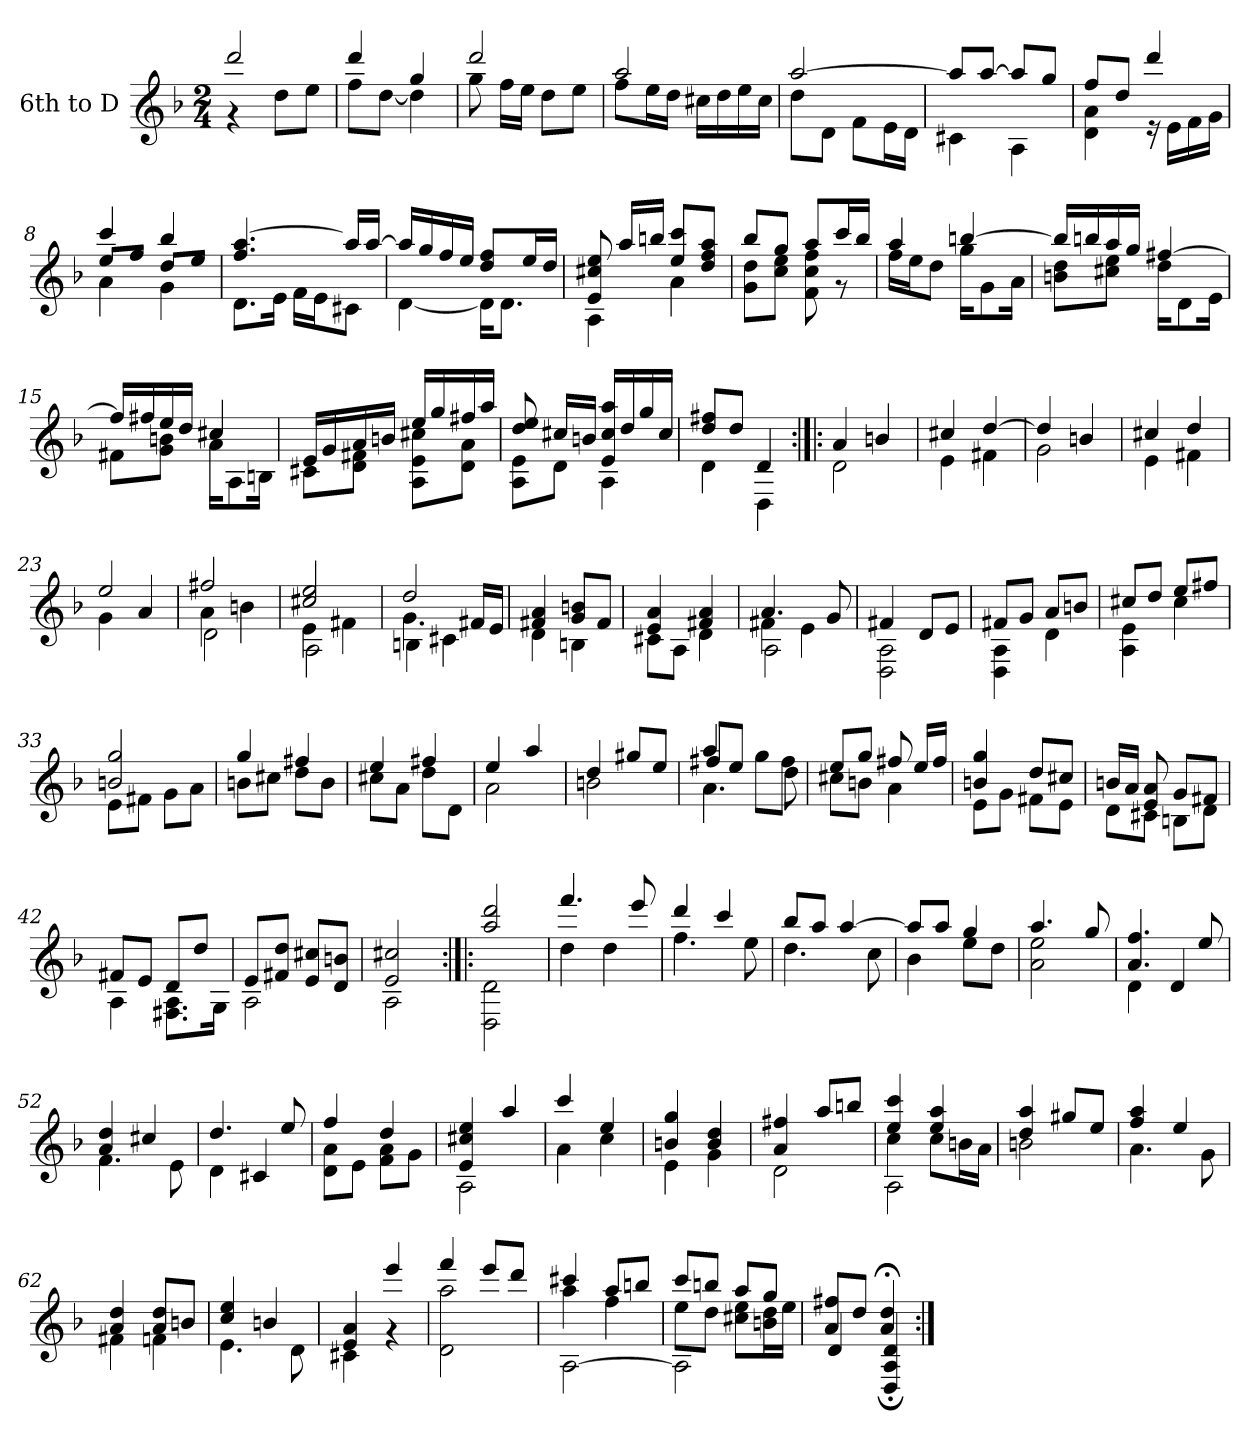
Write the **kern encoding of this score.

**kern
*part1
*staff1
*I"6th to D
!!LO:PB:g=z
*clefG2
*ITrd7c12
*k[b-]
*d:
*M2/4
*MM54
=1
*^
2ddi/	4r
.	8di\L
.	8ei\J
=2	=2
4ddi/	8fi\L
.	[8di\J
4gi/	4di\]
=3	=3
2ddi/	8gi\
.	16fi\LL
.	16ei\JJ
.	8di\L
.	8ei\J
=4	=4
2ai/	8fi\L
.	16ei\L
.	16di\JJ
.	16c#Xi\LL
.	16di\
.	16ei\
.	16c#i\JJ
=5	=5
[2ai/	8di\L
.	8Di\J
.	8Fi\L
.	16Ei\L
.	16Di\JJ
=6	=6
8ai/L]	4C#Xi\
[8ai/J	.
8ai/L]	4AAi\
8gi/J	.
=7	=7
8fi/L	4Di\ 4Ai
8di/J	.
4ddi/	16r
.	16Ei\LL
.	16Fi\
.	16Gi\JJ
!!LO:LB:g=z	!!
=8	=8
*	*^
4cci/	8ei/L	4Ai\
.	8fi/J	.
4b-i/	8di/L	4Gi\
.	8ei/J	.
*	*v	*v
=9	=9
4.fi/ [4.ai	8.Di\L
.	16Ei\Jk
.	16Fi\LL
.	16Ei\J
16ai/LL]	8C#Xi\J
[16ai/JJ	.
=10	=10
16ai/LL]	[4Di\
16gi/	.
16fi/	.
16ei/JJ	.
8di/ 8fiL	16Di\KL]
.	8.Di\J
16ei/L	.
16di/JJ	.
=11	=11
8Ei/ 8c#Xi 8ei	4AAi\
16ai/LL	.
16bni/JJ	.
8ei/ 8cciL	4Ai\
8di/ 8fi 8aiJ	.
=12	=12
8b-i/L	8Gi\ 8diL
8gi/J	8ci\ 8eiJ
8ai/L	8Fi\ 8ci 8fi
16cci/L	8r
16b-i/JJ	.
=13	=13
4ai/	16fi\LL
.	16ei\J
.	8di\J
[4bni/	16gi\KL
.	8Gi\
.	16Ai\Jk
!!LO:LB:g=z	!!
=14	=14
16bi/LL]	8Bni\ 8diL
16bni/	.
16ai/	8c#Xi\ 8eiJ
16gi/JJ	.
[4f#Xi/	16di\KL
.	8Di\
.	16Ei\Jk
=15	=15
16f#i/LL]	8F#Xi\L
16f#Xi/	.
16ei/	8Gi\ 8BniJ
16di/JJ	.
4c#Xi/	16Ai\KL
.	8AAi\
.	16BBni\Jk
=16	=16
16Ei/LL	8C#Xi\L
16Gi/	.
16Ai/	8Di\ 8F#XiJ
16Bni/JJ	.
16ei/LL	8AAi\ 8Ei 8c#XiL
16gi/	.
16f#Xi/	8Di\ 8AiJ
16ai/JJ	.
=17	=17
8di/ 8ei	8AAi\ 8EiL
16c#Xi/LL	8Di\J
16Bni/JJ	.
16Ei/ 16c#i 16aiLL	4AAi\
16di/	.
16gi/	.
16c#i/JJ	.
=18	=18
8di/ 8f#XiL	4Di\
8di/J	.
4Di/	4DDi\
!!LO:LB:g=z	!!
=19:|!|:	=19:|!|:
4Ai/	2Di\
4Bni/	.
=20	=20
4c#Xi/	4Ei\
[4di/	4F#Xi\
=21	=21
4di/]	2Gi\
4Bni/	.
=22	=22
4c#Xi/	4Ei\
4di/	4F#Xi\
=23	=23
2ei/	4Gi\
.	4Ai/
=24	=24
*	*^
2f#Xi/	4Ai\	2Di\
.	4Bni\	.
=25	=25	=25
2c#Xi/ 2ei	4Ei\	2AAi\
.	4F#Xi\	.
=26	=26	=26
2di/	4.Gi\	4BBni\
.	.	4C#Xi\
.	16F#Xi/LL	.
.	16Ei/JJ	.
*	*v	*v
=27	=27
4F#Xi/ 4Ai	4Di\
8Gi/ 8BniL	4BBni\
8F#i/J	.
=28	=28
4Ei/ 4Ai	8C#Xi\L
.	8AAi\J
4F#Xi/ 4Ai	4Di\
=29	=29
*	*^
4.Ai/	4F#Xi\	2AAi\
.	4Ei\	.
8Gi/	.	.
*	*v	*v
!!LO:LB:g=z
=30	=30
4F#Xi/	2DDi\ 2AAi
8Di/L	.
8Ei/J	.
=31	=31
8F#Xi/L	4DDi\ 4AAi
8Gi/J	.
8Ai/L	4Di\
8Bni/J	.
=32	=32
8c#Xi/L	4AAi\ 4Ei
8di/J	.
8ei/L	4c#i\
8f#Xi/J	.
=33	=33
2Bni/ 2gi	8Ei\L
.	8F#Xi\J
.	8Gi\L
.	8Ai\J
=34	=34
4gi/	8Bni\L
.	8c#Xi\J
4f#Xi/	8di\L
.	8Bi\J
=35	=35
4ei/	8c#Xi\L
.	8Ai\J
4f#Xi/	8di\L
.	8Di\J
=36	=36
4ei/	2Ai\
4ai/	.
=37	=37
4di/	2Bni\
8g#Xi/L	.
8ei/J	.
!!LO:LB:g=z	!!
=38	=38
*	*^
4ai/	8f#Xi/L	4.Ai\
.	8ei/J	.
8gi\L	8ryy	.
8f#i\J	8ryy	8di\
*	*v	*v
=39	=39
8ei/L	8c#Xi\L
8gi/J	8Bni\J
8f#Xi/	4Ai\
16ei/LL	.
16f#i/JJ	.
=40	=40
4Bni/ 4gi	8Ei\L
.	8Gi\J
8di/L	8F#Xi\L
8c#Xi/J	8Ei\J
=41	=41
16Bni/LL	8Di\L
16Ai/JJ	.
8Ei/ 8Ai	8C#Xi\J
8Gi/L	8BBni\L
8F#Xi/J	8Di\J
=42	=42
8F#Xi/L	4AAi\
8Ei/J	.
8Di/L	8.FF#Xi\ 8.AAiL
8di/J	.
.	16GGi\Jk
=43	=43
8Ei/L	2AAi\
8F#Xi/ 8diJ	.
8Ei/ 8c#XiL	.
8Di/ 8BniJ	.
=44	=44
2Ei/ 2c#Xi	2AAi\
!!LO:LB:g=z	!!
=45:|!|:	=45:|!|:
2ai/ 2ddi	2DDi\ 2Di
=46	=46
4.ffi/	4di\
.	4di\
8eei/	.
=47	=47
4ddi/	4.fi\
4cci/	.
.	8ei\
=48	=48
8b-i/L	4.di\
8ai/J	.
[4ai/	.
.	8ci\
=49	=49
8ai/L]	4B-i\
8ai/J	.
4gi/	8ei\L
.	8di\J
=50	=50
4.ai/	2Ai\ 2ei
8gi/	.
=51	=51
4.Ai/ 4.fi	4Di\
.	4Di/
8ei/	.
=52	=52
4Ai/ 4di	4.Fi\
4c#Xi/	.
.	8Ei\
=53	=53
4.di/	4Di\
.	4C#Xi/
8ei/	.
=54	=54
4fi/	8Di\ 8AiL
.	8Ei\J
4di/	8Fi\ 8AiL
.	8Gi\J
!!LO:LB:g=z	!!
=55	=55
4Ei/ 4c#Xi 4ei	2AAi\
4ai/	.
=56	=56
4cci/	4Ai\
4ei/	4ci\
=57	=57
4Bni/ 4gi	4Ei\
4Bi/ 4di	4Gi\
=58	=58
4Ai/ 4f#Xi	2Di\
8ai/L	.
8bni/J	.
=59	=59
*	*^
4ei/ 4cci	4ci\	2AAi\
4ei/ 4ai	8ci\L	.
.	16Bni\L	.
.	16Ai\JJ	.
*	*v	*v
=60	=60
4di/ 4ai	2Bni\
8g#Xi/L	.
8ei/J	.
=61	=61
4fi/ 4ai	4.Ai\
4ei/	.
.	8Gi\
!!LO:LB:g=z	!!
=62	=62
4Ai/ 4di	4F#Xi\
8Ai/ 8diL	4Fni\
8Bni/J	.
=63	=63
4ci/ 4ei	4.Ei\
4Bni/	.
.	8Di\
=64	=64
4Ei/ 4Ai	4C#Xi\
4eei/	4r
=65	=65
4ffi/	2Di\ 2ai
8eei/L	.
8ddi/J	.
=66	=66
*	*^
4cc#Xi/	4ai\	[2AAi\
8ai/L	4fi\	.
8bni/J	.	.
=67	=67	=67
8cci/L	8ei\L	2AAi\]
8bni/J	8di\J	.
8ai/L	8c#Xi\ 8eiL	.
8gi/J	16Bni\ 16diL	.
.	16ei\JJ	.
*	*v	*v
=68	=68
8Ai/ 8f#XiL	4Di/
8di/J	.
4Ai/; 4di;	4DDi/; 4AAi; 4Di;
*v	*v
=:|!
*-
